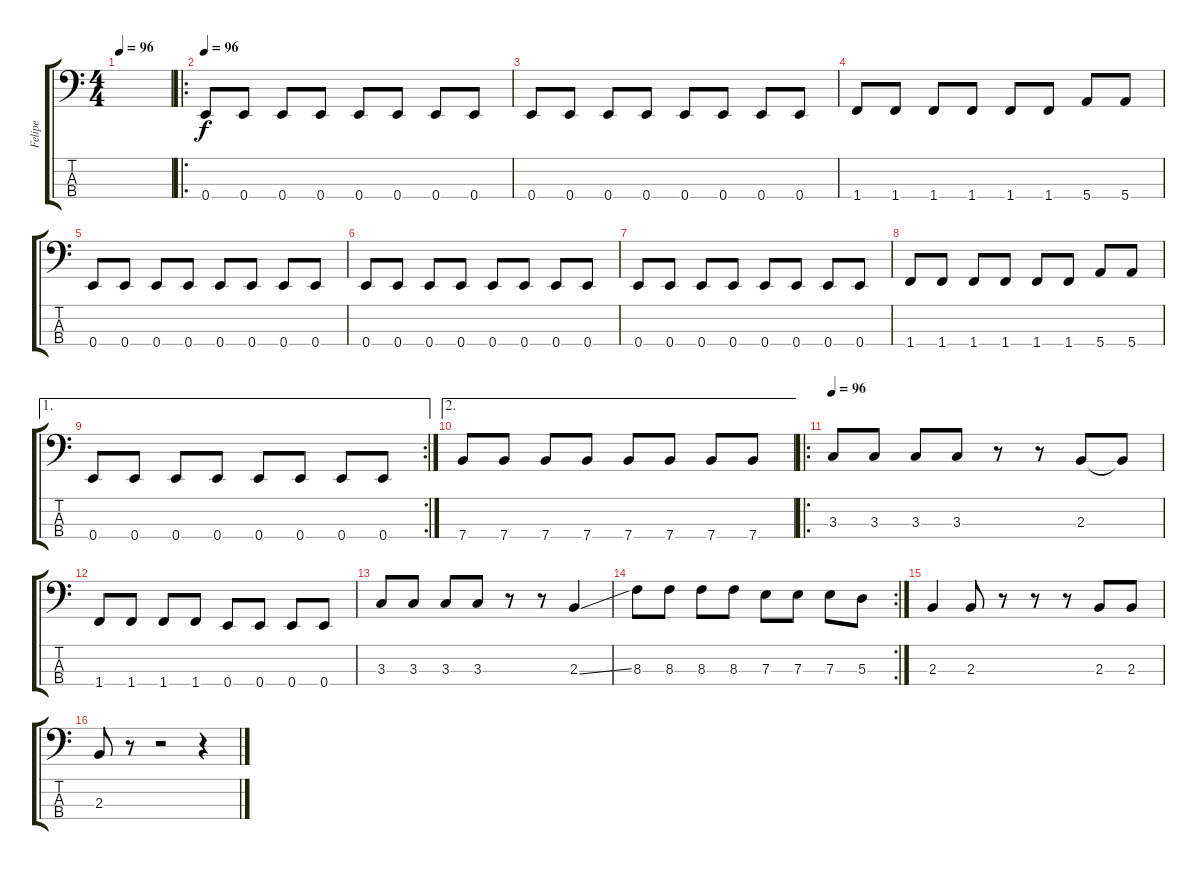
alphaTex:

\track ("Felipe" "Felipe") {instrument electricbassfinger}
\staff {score tabs}
\tuning (G2 D2 A1 E1) {hide}
\ts (4 4)
\tempo 96
\clef f4
\ks c
|
\ro
\tempo 96
0.4.8 0.4.8 0.4.8 0.4.8 0.4.8 0.4.8 0.4.8 0.4.8 |
0.4.8 0.4.8 0.4.8 0.4.8 0.4.8 0.4.8 0.4.8 0.4.8 |
1.4.8 1.4.8 1.4.8 1.4.8 1.4.8 1.4.8 5.4.8 5.4.8 |
0.4.8 0.4.8 0.4.8 0.4.8 0.4.8 0.4.8 0.4.8 0.4.8 |
0.4.8 0.4.8 0.4.8 0.4.8 0.4.8 0.4.8 0.4.8 0.4.8 |
0.4.8 0.4.8 0.4.8 0.4.8 0.4.8 0.4.8 0.4.8 0.4.8 |
1.4.8 1.4.8 1.4.8 1.4.8 1.4.8 1.4.8 5.4.8 5.4.8 |
\ae 1
\rc 2
0.4.8 0.4.8 0.4.8 0.4.8 0.4.8 0.4.8 0.4.8 0.4.8 |
\ae 2
7.4.8 7.4.8 7.4.8 7.4.8 7.4.8 7.4.8 7.4.8 7.4.8 |
\ro
\tempo 96
3.3.8 3.3.8 3.3.8 3.3.8 r.8 r.8 2.3.8 2.3{t}.8 |
1.4.8 1.4.8 1.4.8 1.4.8 0.4.8 0.4.8 0.4.8 0.4.8 |
3.3.8 3.3.8 3.3.8 3.3.8 r.8 r.8 2.3{ss}.4 |
\rc 2
8.3.8 8.3.8 8.3.8 8.3.8 7.3.8 7.3.8 7.3.8 5.3.8 |
2.3.4 2.3.8 r.8 r.8 r.8 2.3.8 2.3.8 |
2.3.8 r.8 r.2 r.4
